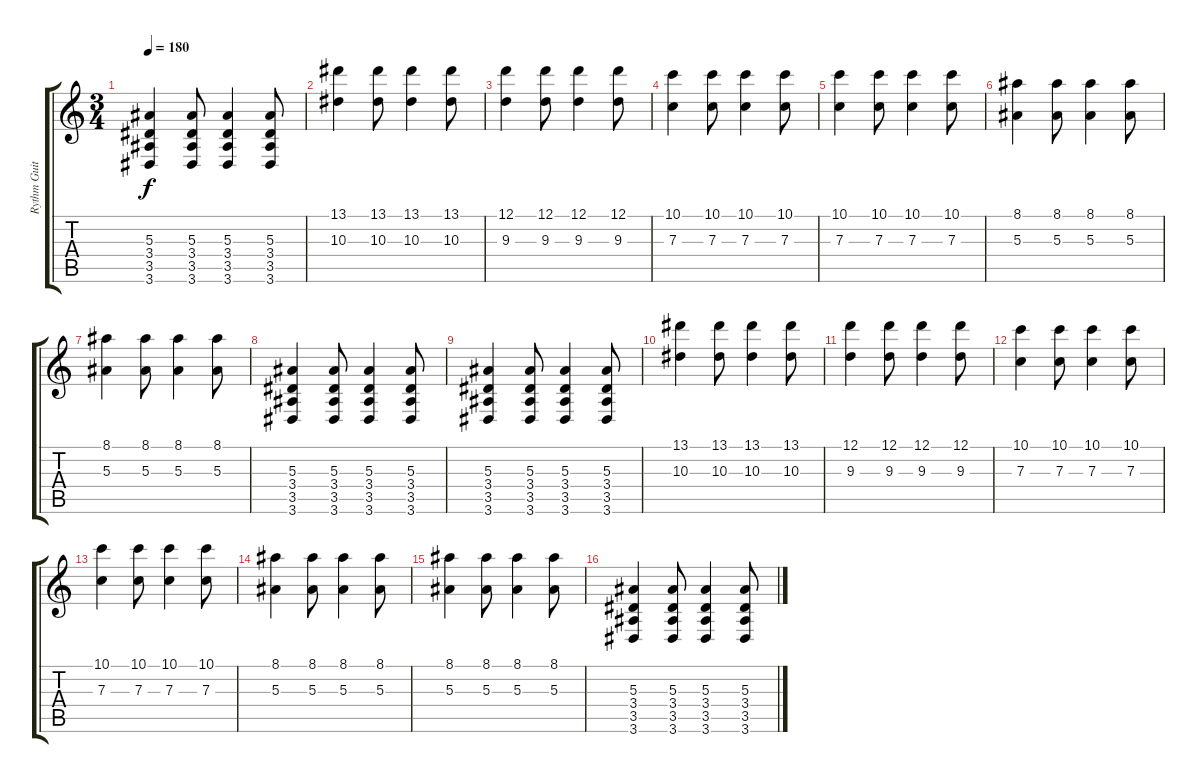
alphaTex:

\track ("Rythm Guitar" "Rythm Guit") {instrument distortionguitar}
\staff {score tabs}
\tuning (D4 A3 F3 C3 G2 C2) {hide}
\ts (3 4)
\tempo 180
\clef g2
\ks c
(5.3 3.4 3.5 3.6).4{dy f volume 13 instrument distortionguitar} (5.3 3.4 3.5 3.6).8 (5.3 3.4 3.5 3.6).4 (5.3 3.4 3.5 3.6).8 |
(13.1 10.3).4{volume 13 instrument distortionguitar} (13.1 10.3).8 (13.1 10.3).4 (13.1 10.3).8 |
(12.1 9.3).4 (12.1 9.3).8 (12.1 9.3).4 (12.1 9.3).8 |
(10.1 7.3).4 (10.1 7.3).8 (10.1 7.3).4 (10.1 7.3).8 |
(10.1 7.3).4 (10.1 7.3).8 (10.1 7.3).4 (10.1 7.3).8 |
(8.1 5.3).4 (8.1 5.3).8 (8.1 5.3).4 (8.1 5.3).8 |
(8.1 5.3).4 (8.1 5.3).8 (8.1 5.3).4 (8.1 5.3).8 |
(5.3 3.4 3.5 3.6).4{volume 13 instrument distortionguitar} (5.3 3.4 3.5 3.6).8 (5.3 3.4 3.5 3.6).4 (5.3 3.4 3.5 3.6).8 |
(5.3 3.4 3.5 3.6).4{volume 13 instrument distortionguitar} (5.3 3.4 3.5 3.6).8 (5.3 3.4 3.5 3.6).4 (5.3 3.4 3.5 3.6).8 |
(13.1 10.3).4{volume 13 instrument distortionguitar} (13.1 10.3).8 (13.1 10.3).4 (13.1 10.3).8 |
(12.1 9.3).4 (12.1 9.3).8 (12.1 9.3).4 (12.1 9.3).8 |
(10.1 7.3).4 (10.1 7.3).8 (10.1 7.3).4 (10.1 7.3).8 |
(10.1 7.3).4 (10.1 7.3).8 (10.1 7.3).4 (10.1 7.3).8 |
(8.1 5.3).4 (8.1 5.3).8 (8.1 5.3).4 (8.1 5.3).8 |
(8.1 5.3).4 (8.1 5.3).8 (8.1 5.3).4 (8.1 5.3).8 |
(5.3 3.4 3.5 3.6).4{volume 13 instrument distortionguitar} (5.3 3.4 3.5 3.6).8 (5.3 3.4 3.5 3.6).4 (5.3 3.4 3.5 3.6).8
